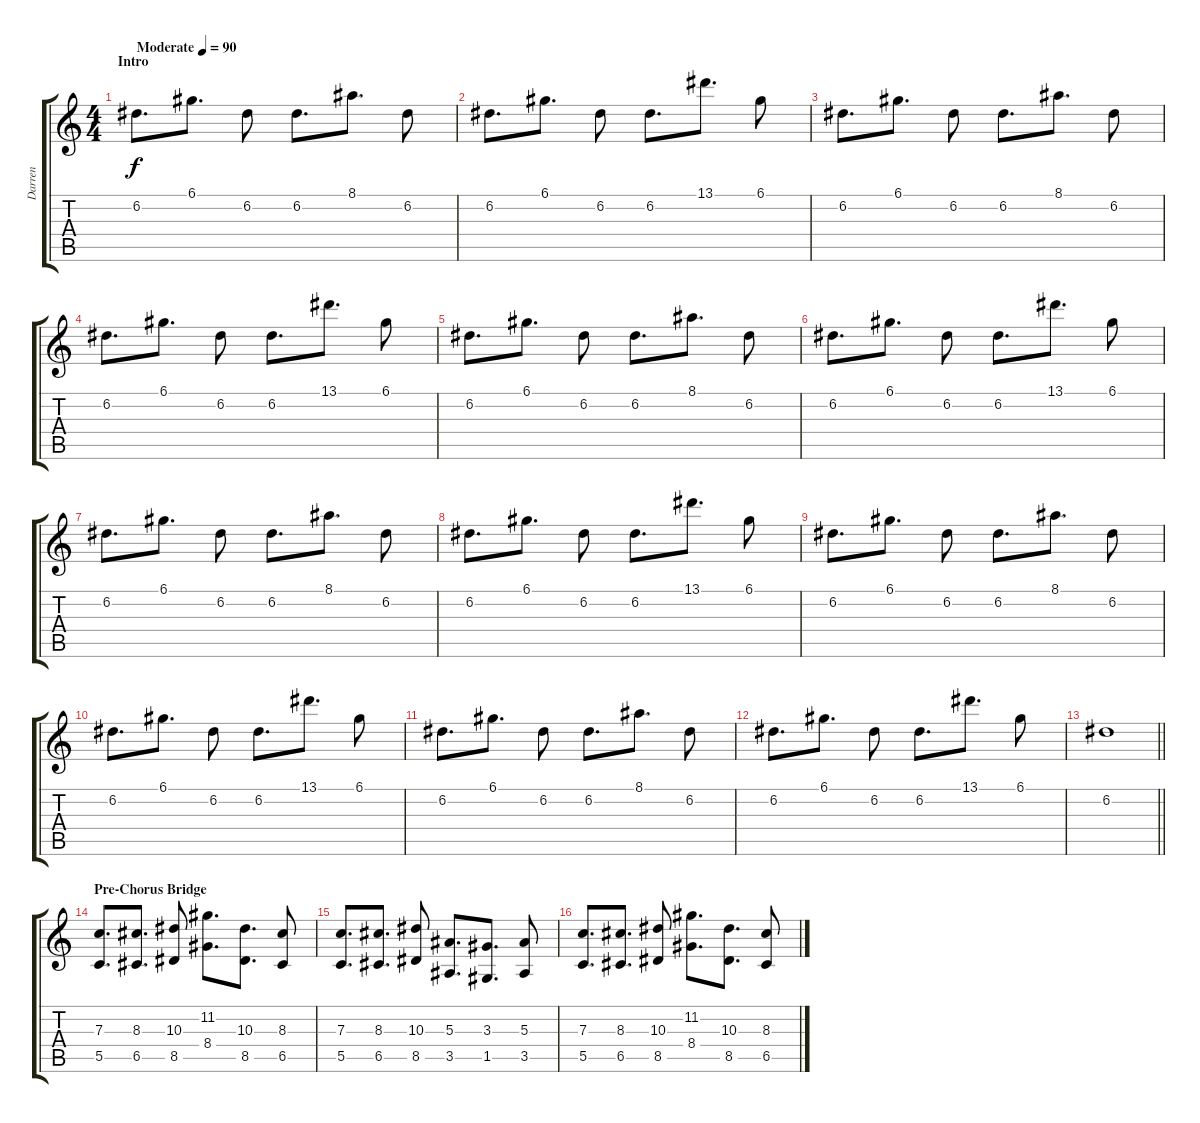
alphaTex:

\track ("Darren" "Darren") {instrument overdrivenguitar}
\staff {score tabs}
\tuning (D4 A3 F3 C3 G2 C2) {hide}
\ts (4 4)
\section ("" "Intro")
\tempo (90 "Moderate")
\clef g2
\ks c
6.2.8{d dy f volume 10 instrument electricguitarclean} 6.1.8{d} 6.2.8 6.2.8{d} 8.1.8{d} 6.2.8 |
6.2.8{d} 6.1.8{d} 6.2.8 6.2.8{d} 13.1.8{d} 6.1.8 |
6.2.8{d instrument electricguitarclean} 6.1.8{d} 6.2.8 6.2.8{d} 8.1.8{d} 6.2.8 |
6.2.8{d} 6.1.8{d} 6.2.8 6.2.8{d} 13.1.8{d} 6.1.8 |
6.2.8{d volume 10 instrument electricguitarclean} 6.1.8{d} 6.2.8 6.2.8{d} 8.1.8{d} 6.2.8 |
6.2.8{d} 6.1.8{d} 6.2.8 6.2.8{d} 13.1.8{d} 6.1.8 |
6.2.8{d instrument electricguitarclean} 6.1.8{d} 6.2.8 6.2.8{d} 8.1.8{d} 6.2.8 |
6.2.8{d} 6.1.8{d} 6.2.8 6.2.8{d} 13.1.8{d} 6.1.8 |
6.2.8{d volume 10 instrument electricguitarclean} 6.1.8{d} 6.2.8 6.2.8{d} 8.1.8{d} 6.2.8 |
6.2.8{d} 6.1.8{d} 6.2.8 6.2.8{d} 13.1.8{d} 6.1.8 |
6.2.8{d instrument electricguitarclean} 6.1.8{d} 6.2.8 6.2.8{d} 8.1.8{d} 6.2.8 |
6.2.8{d} 6.1.8{d} 6.2.8 6.2.8{d} 13.1.8{d} 6.1.8 |
\barLineRight lightlight
6.2.1 |
\section ("" "Pre-Chorus Bridge")
(7.3 5.5).8{d volume 13 instrument overdrivenguitar} (8.3 6.5).8{d} (10.3 8.5).8 (11.2 8.4).8{d} (10.3 8.5).8{d} (8.3 6.5).8 |
(7.3 5.5).8{d} (8.3 6.5).8{d} (10.3 8.5).8 (5.3 3.5).8{d} (3.3 1.5).8{d} (5.3 3.5).8 |
(7.3 5.5).8{d volume 13 instrument overdrivenguitar} (8.3 6.5).8{d} (10.3 8.5).8 (11.2 8.4).8{d} (10.3 8.5).8{d} (8.3 6.5).8
